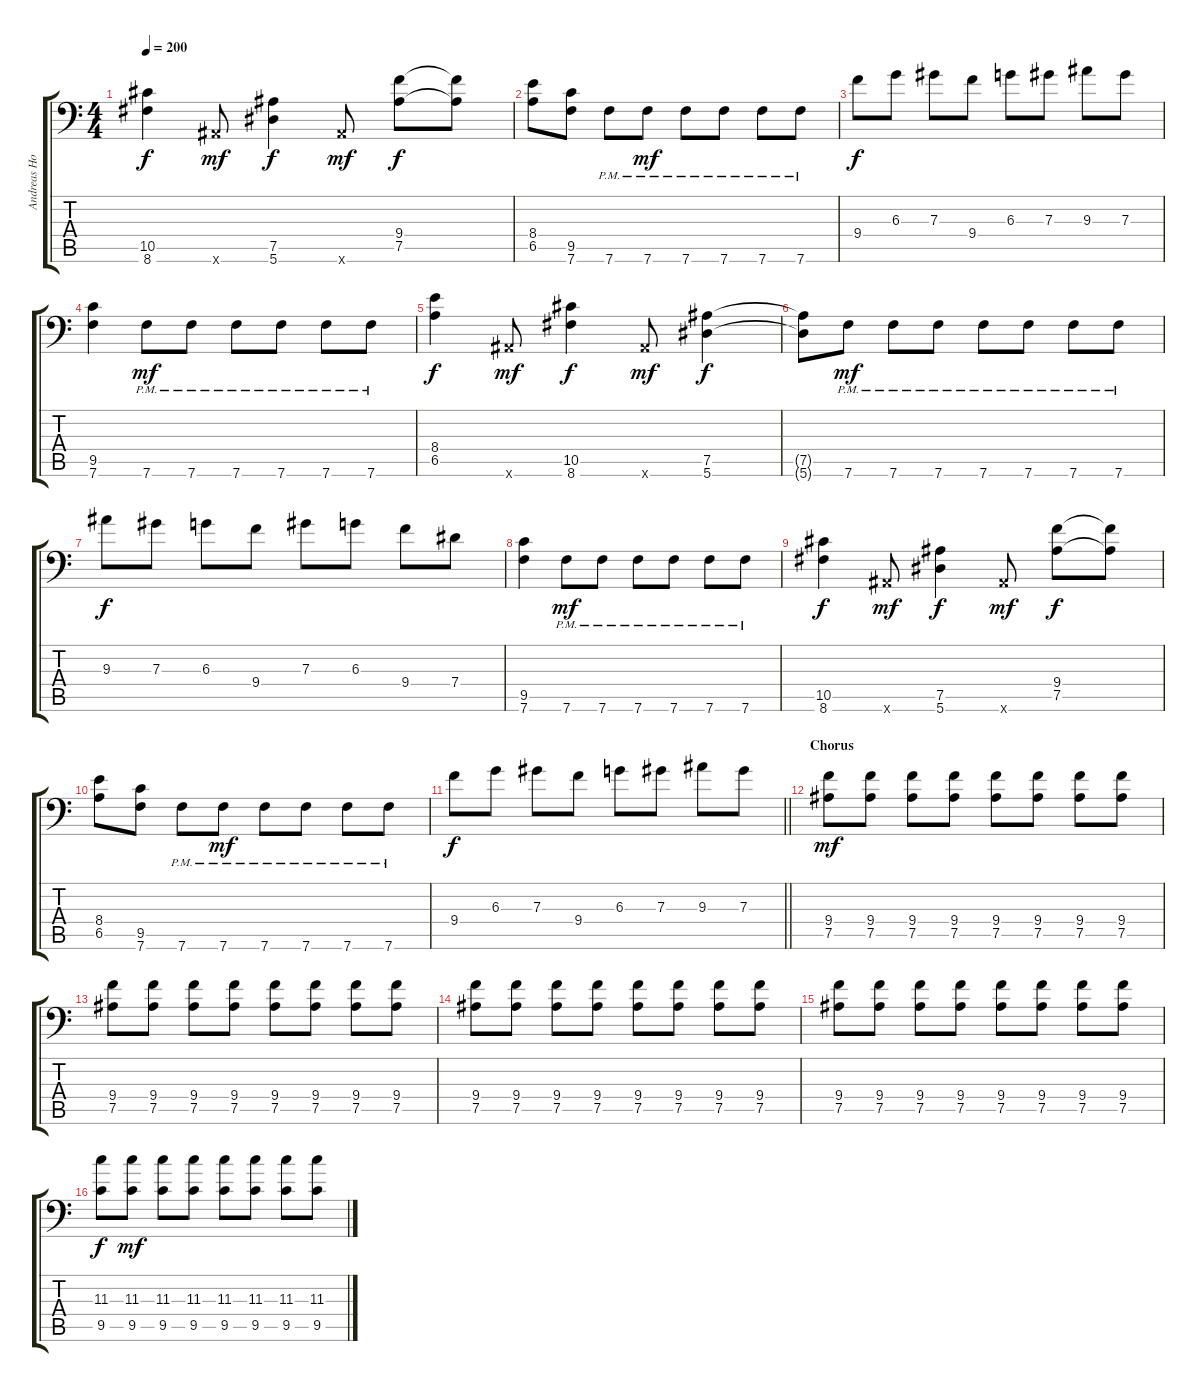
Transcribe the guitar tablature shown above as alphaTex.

\track ("Andreas Holma" "Andreas Ho") {instrument distortionguitar}
\staff {score tabs}
\tuning (Bb3 F3 Db3 Ab2 Eb2 Bb1) {hide}
\ts (4 4)
\tempo 200
\clef f4
\ks c
(10.5 8.6).4{dy f} 0.6{x}.8{dy mf} (7.5 5.6).4{dy f} 0.6{x}.8{dy mf} (9.4 7.5).8{dy f} (9.4{t} 7.5{t}).8 |
(8.4 6.5).8 (9.5 7.6).8 7.6{pm}.8 7.6{pm}.8{dy mf} 7.6{pm}.8 7.6{pm}.8 7.6{pm}.8 7.6{pm}.8 |
9.4.8{dy f} 6.3.8 7.3.8 9.4.8 6.3.8 7.3.8 9.3.8 7.3.8 |
(9.5 7.6).4 7.6{pm}.8{dy mf} 7.6{pm}.8 7.6{pm}.8 7.6{pm}.8 7.6{pm}.8 7.6{pm}.8 |
(8.4 6.5).4{dy f} 0.6{x}.8{dy mf} (10.5 8.6).4{dy f} 0.6{x}.8{dy mf} (7.5 5.6).4{dy f} |
(7.5{t} 5.6{t}).8 7.6{pm}.8{dy mf} 7.6{pm}.8 7.6{pm}.8 7.6{pm}.8 7.6{pm}.8 7.6{pm}.8 7.6{pm}.8 |
9.3.8{dy f} 7.3.8 6.3.8 9.4.8 7.3.8 6.3.8 9.4.8 7.4.8 |
(9.5 7.6).4 7.6{pm}.8{dy mf} 7.6{pm}.8 7.6{pm}.8 7.6{pm}.8 7.6{pm}.8 7.6{pm}.8 |
(10.5 8.6).4{dy f} 0.6{x}.8{dy mf} (7.5 5.6).4{dy f} 0.6{x}.8{dy mf} (9.4 7.5).8{dy f} (9.4{t} 7.5{t}).8 |
(8.4 6.5).8 (9.5 7.6).8 7.6{pm}.8 7.6{pm}.8{dy mf} 7.6{pm}.8 7.6{pm}.8 7.6{pm}.8 7.6{pm}.8 |
\barLineRight lightlight
9.4.8{dy f} 6.3.8 7.3.8 9.4.8 6.3.8 7.3.8 9.3.8 7.3.8 |
\section ("" "Chorus")
(9.4 7.5).8{dy mf} (9.4 7.5).8 (9.4 7.5).8 (9.4 7.5).8 (9.4 7.5).8 (9.4 7.5).8 (9.4 7.5).8 (9.4 7.5).8 |
(9.4 7.5).8 (9.4 7.5).8 (9.4 7.5).8 (9.4 7.5).8 (9.4 7.5).8 (9.4 7.5).8 (9.4 7.5).8 (9.4 7.5).8 |
(9.4 7.5).8 (9.4 7.5).8 (9.4 7.5).8 (9.4 7.5).8 (9.4 7.5).8 (9.4 7.5).8 (9.4 7.5).8 (9.4 7.5).8 |
(9.4 7.5).8 (9.4 7.5).8 (9.4 7.5).8 (9.4 7.5).8 (9.4 7.5).8 (9.4 7.5).8 (9.4 7.5).8 (9.4 7.5).8 |
(11.3 9.5).8{dy f} (11.3 9.5).8{dy mf} (11.3 9.5).8 (11.3 9.5).8 (11.3 9.5).8 (11.3 9.5).8 (11.3 9.5).8 (11.3 9.5).8
